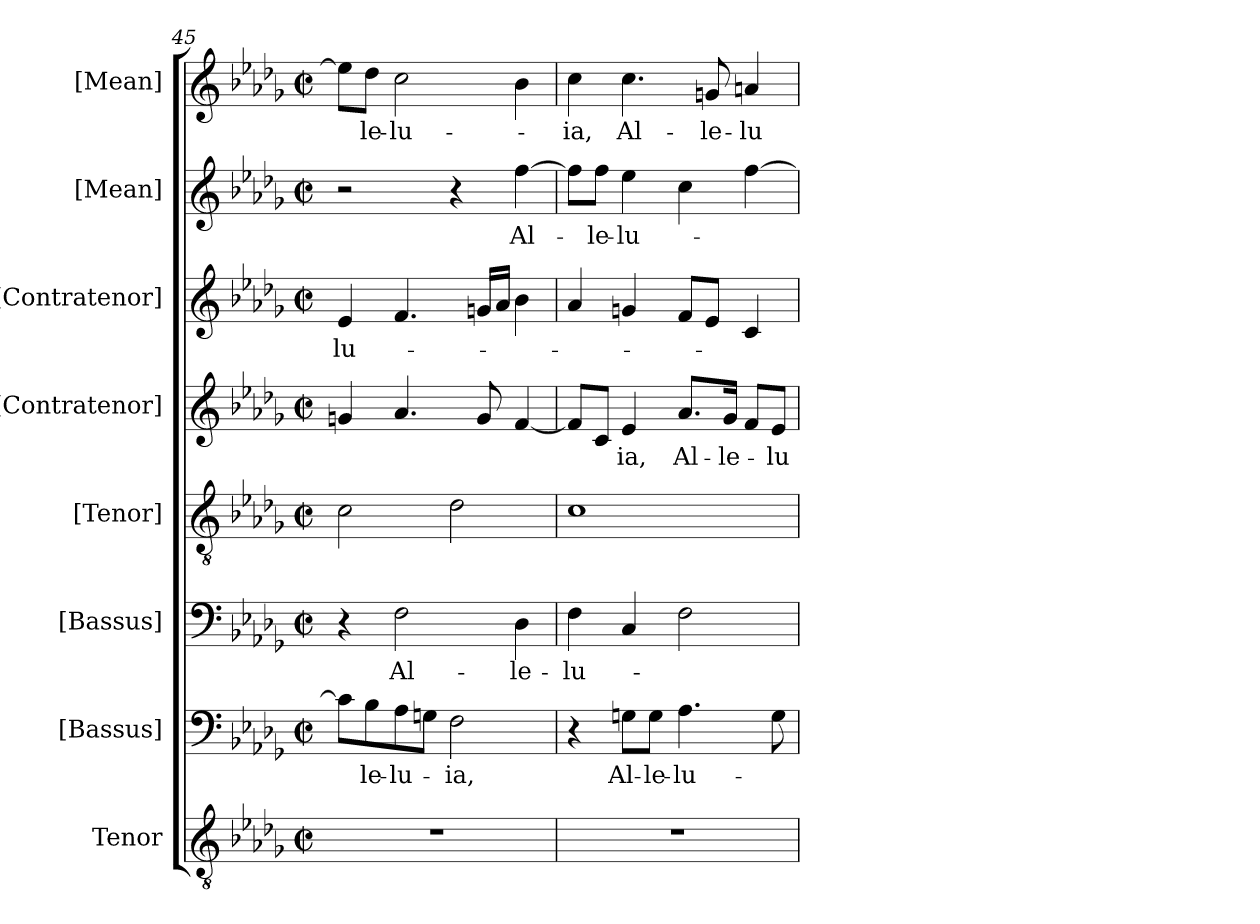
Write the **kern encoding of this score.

**kern	**kern	**text	**kern	**text	**kern	**kern	**text	**kern	**text	**kern	**text	**kern	**text
*part8	*part7	*part7	*part6	*part6	*part5	*part4	*part4	*part3	*part3	*part2	*part2	*part1	*part1
*staff8	*staff7	*staff7	*staff6	*staff6	*staff5	*staff4	*staff4	*staff3	*staff3	*staff2	*staff2	*staff1	*staff1
*I"Tenor	*I"[Bassus]	*	*I"[Bassus]	*	*I"[Tenor]	*I"[Contratenor]	*	*I"[Contratenor]	*	*I"[Mean]	*	*I"[Mean]	*
*	*	*	*	*	*I'T.	*	*	*	*	*	*	*	*
!!LO:LB:g=z
*clefGv2	*clefF4	*	*clefF4	*	*clefGv2	*clefG2	*	*clefG2	*	*clefG2	*	*clefG2	*
*ITrd7c12	*	*	*	*	*ITrd7c12	*ITrd7c12	*	*ITrd7c12	*	*	*	*	*
*k[b-e-a-d-g-]	*k[b-e-a-d-g-]	*	*k[b-e-a-d-g-]	*	*k[b-e-a-d-g-]	*k[b-e-a-d-g-]	*	*k[b-e-a-d-g-]	*	*k[b-e-a-d-g-]	*	*k[b-e-a-d-g-]	*
*b-:	*b-:	*	*b-:	*	*b-:	*b-:	*	*b-:	*	*b-:	*	*b-:	*
*M2/2	*M2/2	*	*M2/2	*	*M2/2	*M2/2	*	*M2/2	*	*M2/2	*	*M2/2	*
*met(c|)	*met(c|)	*	*met(c|)	*	*met(c|)	*met(c|)	*	*met(c|)	*	*met(c|)	*	*met(c|)	*
=45	=45	=45	=45	=45	=45	=45	=45	=45	=45	=45	=45	=45	=45
!	!	!	!	!	!	!	!	!	!LO:LY:b:color=#000000	!	!	!	!
1r	8ci\L]	.	4r	.	2Ci\	4Gni/	.	4E-i/	-lu-	2r	.	8ee-i\L]	.
!	!	!LO:LY:b:color=#000000	!	!	!	!	!	!	!	!	!	!	!
!	!	!	!	!	!	!	!	!	!	!	!	!	!LO:LY:b:color=#000000
.	8B-i\	-le-	.	.	.	.	.	.	.	.	.	8dd-i\J	-le-
!	!	!LO:LY:b:color=#000000	!	!	!	!	!	!	!	!	!	!	!
!	!	!	!	!LO:LY:b:color=#000000	!	!	!	!	!	!	!	!	!
!	!	!	!	!	!	!	!	!	!	!	!	!	!LO:LY:b:color=#000000
.	8A-i\	-lu-	2Fi\	Al-	.	4.A-i/	.	4.Fi/	.	.	.	2cci\	-lu-
.	8Gni\J	.	.	.	.	.	.	.	.	.	.	.	.
!	!	!LO:LY:b:color=#000000	!	!	!	!	!	!	!	!	!	!	!
.	2Fi\	-ia,	.	.	2D-i\	.	.	.	.	4r	.	.	.
.	.	.	.	.	.	8Gi/	.	16Gni/LL	.	.	.	.	.
.	.	.	.	.	.	.	.	16A-i/JJ	.	.	.	.	.
!	!	!	!	!LO:LY:b:color=#000000	!	!	!	!	!	!	!	!	!
!	!	!	!	!	!	!	!	!	!	!	!LO:LY:b:color=#000000	!	!
.	.	.	4D-i\	-le-	.	[<4Fi/	.	4B-i\	.	[>4ffi\	Al-	4b-i\	.
=46	=46	=46	=46	=46	=46	=46	=46	=46	=46	=46	=46	=46	=46
!	!	!	!	!LO:LY:b:color=#000000	!	!	!	!	!	!	!	!	!
!	!	!	!	!	!	!	!	!	!	!	!	!	!LO:LY:b:color=#000000
1r	4r	.	4Fi\	-lu-	1Ci	8Fi/L]	.	4A-i/	.	8ffi\L]	.	4cci\	-ia,
!	!	!	!	!	!	!	!	!	!	!	!LO:LY:b:color=#000000	!	!
.	.	.	.	.	.	8Ci/J	.	.	.	8ffi\J	-le-	.	.
!	!	!LO:LY:b:color=#000000	!	!	!	!	!	!	!	!	!	!	!
!	!	!	!	!	!	!	!LO:LY:b:color=#000000	!	!	!	!	!	!
!	!	!	!	!	!	!	!	!	!	!	!LO:LY:b:color=#000000	!	!
!	!	!	!	!	!	!	!	!	!	!	!	!	!LO:LY:b:color=#000000
.	8Gni\L	Al-	4Ci/	.	.	4E-i/	-ia,	4Gni/	.	4ee-i\	-lu-	4.cci\	Al-
!	!	!LO:LY:b:color=#000000	!	!	!	!	!	!	!	!	!	!	!
.	8Gi\J	-le-	.	.	.	.	.	.	.	.	.	.	.
!	!	!LO:LY:b:color=#000000	!	!	!	!	!	!	!	!	!	!	!
!	!	!	!	!	!	!	!LO:LY:b:color=#000000	!	!	!	!	!	!
.	4.A-i\	-lu-	2Fi\	.	.	8.A-i/L	Al-	8Fi/L	.	4cci\	.	.	.
!	!	!	!	!	!	!	!	!	!	!	!	!	!LO:LY:b:color=#000000
.	.	.	.	.	.	.	.	8E-i/J	.	.	.	8gni/	-le-
!	!	!	!	!	!	!	!LO:LY:b:color=#000000	!	!	!	!	!	!
.	.	.	.	.	.	16G-i/Jk	-le-	.	.	.	.	.	.
!	!	!	!	!	!	!	!	!	!	!	!	!	!LO:LY:b:color=#000000
.	.	.	.	.	.	8Fi/L	.	4Ci/	.	[>4ffi\	.	4ani/	-lu-
!	!	!	!	!	!	!	!LO:LY:b:color=#000000	!	!	!	!	!	!
.	8Gi\	.	.	.	.	8E-i/J	-lu-	.	.	.	.	.	.
=	=	=	=	=	=	=	=	=	=	=	=	=	=
*-	*-	*-	*-	*-	*-	*-	*-	*-	*-	*-	*-	*-	*-
